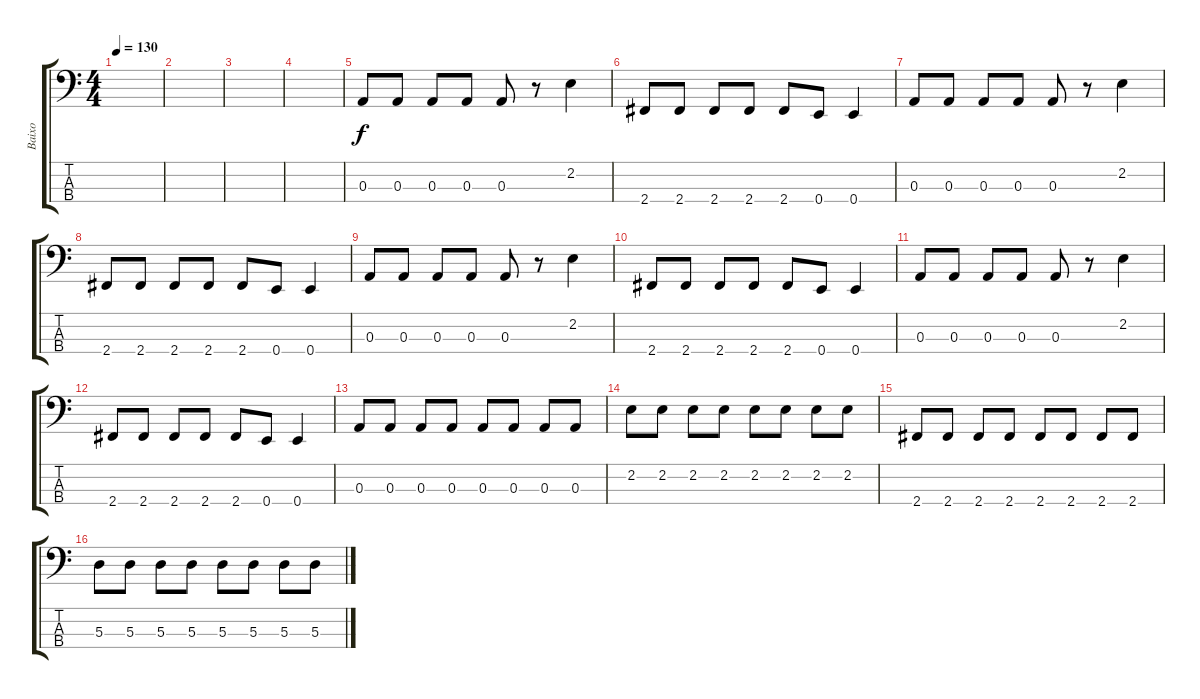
\track ("Baixo" "Baixo") {instrument electricbasspick}
\staff {score tabs}
\tuning (G2 D2 A1 E1) {hide}
\ts (4 4)
\tempo 130
\clef f4
\ks c
|
|
|
|
0.3.8 0.3.8 0.3.8 0.3.8 0.3.8 r.8 2.2.4 |
2.4.8 2.4.8 2.4.8 2.4.8 2.4.8 0.4.8 0.4.4 |
0.3.8 0.3.8 0.3.8 0.3.8 0.3.8 r.8 2.2.4 |
2.4.8 2.4.8 2.4.8 2.4.8 2.4.8 0.4.8 0.4.4 |
0.3.8 0.3.8 0.3.8 0.3.8 0.3.8 r.8 2.2.4 |
2.4.8 2.4.8 2.4.8 2.4.8 2.4.8 0.4.8 0.4.4 |
0.3.8 0.3.8 0.3.8 0.3.8 0.3.8 r.8 2.2.4 |
2.4.8 2.4.8 2.4.8 2.4.8 2.4.8 0.4.8 0.4.4 |
0.3.8 0.3.8 0.3.8 0.3.8 0.3.8 0.3.8 0.3.8 0.3.8 |
2.2.8 2.2.8 2.2.8 2.2.8 2.2.8 2.2.8 2.2.8 2.2.8 |
2.4.8 2.4.8 2.4.8 2.4.8 2.4.8 2.4.8 2.4.8 2.4.8 |
5.3.8 5.3.8 5.3.8 5.3.8 5.3.8 5.3.8 5.3.8 5.3.8
